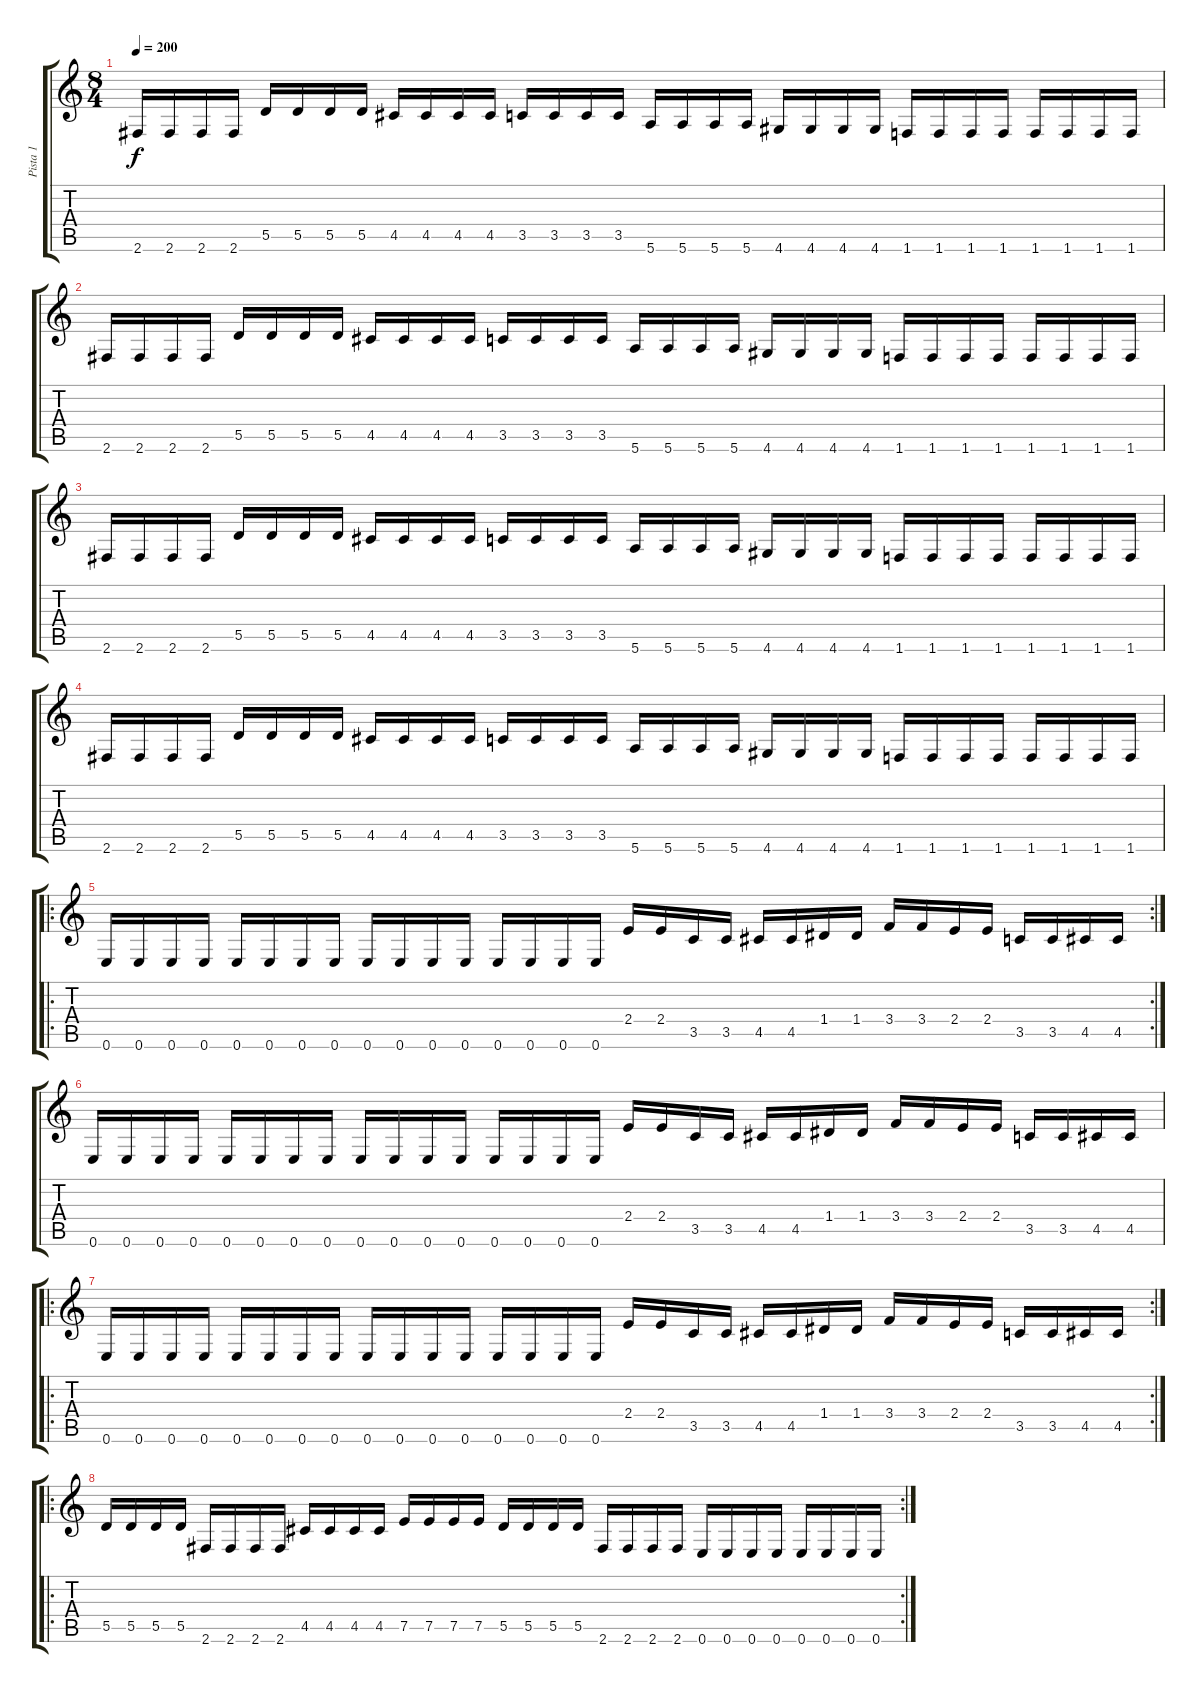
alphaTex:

\track ("Pista 1" "Pista 1") {instrument distortionguitar}
\staff {score tabs}
\tuning (E4 B3 G3 D3 A2 E2) {hide}
\ts (8 4)
\tempo 200
\clef g2
\ks c
2.6.16{dy f} 2.6.16 2.6.16 2.6.16 5.5.16 5.5.16 5.5.16 5.5.16 4.5.16 4.5.16 4.5.16 4.5.16 3.5.16 3.5.16 3.5.16 3.5.16 5.6.16 5.6.16 5.6.16 5.6.16 4.6.16 4.6.16 4.6.16 4.6.16 1.6.16 1.6.16 1.6.16 1.6.16 1.6.16 1.6.16 1.6.16 1.6.16 |
2.6.16 2.6.16 2.6.16 2.6.16 5.5.16 5.5.16 5.5.16 5.5.16 4.5.16 4.5.16 4.5.16 4.5.16 3.5.16 3.5.16 3.5.16 3.5.16 5.6.16 5.6.16 5.6.16 5.6.16 4.6.16 4.6.16 4.6.16 4.6.16 1.6.16 1.6.16 1.6.16 1.6.16 1.6.16 1.6.16 1.6.16 1.6.16 |
2.6.16 2.6.16 2.6.16 2.6.16 5.5.16 5.5.16 5.5.16 5.5.16 4.5.16 4.5.16 4.5.16 4.5.16 3.5.16 3.5.16 3.5.16 3.5.16 5.6.16 5.6.16 5.6.16 5.6.16 4.6.16 4.6.16 4.6.16 4.6.16 1.6.16 1.6.16 1.6.16 1.6.16 1.6.16 1.6.16 1.6.16 1.6.16 |
2.6.16 2.6.16 2.6.16 2.6.16 5.5.16 5.5.16 5.5.16 5.5.16 4.5.16 4.5.16 4.5.16 4.5.16 3.5.16 3.5.16 3.5.16 3.5.16 5.6.16 5.6.16 5.6.16 5.6.16 4.6.16 4.6.16 4.6.16 4.6.16 1.6.16 1.6.16 1.6.16 1.6.16 1.6.16 1.6.16 1.6.16 1.6.16 |
\ro
\rc 2
0.6.16 0.6.16 0.6.16 0.6.16 0.6.16 0.6.16 0.6.16 0.6.16 0.6.16 0.6.16 0.6.16 0.6.16 0.6.16 0.6.16 0.6.16 0.6.16 2.4.16 2.4.16 3.5.16 3.5.16 4.5.16 4.5.16 1.4.16 1.4.16 3.4.16 3.4.16 2.4.16 2.4.16 3.5.16 3.5.16 4.5.16 4.5.16 |
0.6.16 0.6.16 0.6.16 0.6.16 0.6.16 0.6.16 0.6.16 0.6.16 0.6.16 0.6.16 0.6.16 0.6.16 0.6.16 0.6.16 0.6.16 0.6.16 2.4.16 2.4.16 3.5.16 3.5.16 4.5.16 4.5.16 1.4.16 1.4.16 3.4.16 3.4.16 2.4.16 2.4.16 3.5.16 3.5.16 4.5.16 4.5.16 |
\ro
\rc 2
0.6.16 0.6.16 0.6.16 0.6.16 0.6.16 0.6.16 0.6.16 0.6.16 0.6.16 0.6.16 0.6.16 0.6.16 0.6.16 0.6.16 0.6.16 0.6.16 2.4.16 2.4.16 3.5.16 3.5.16 4.5.16 4.5.16 1.4.16 1.4.16 3.4.16 3.4.16 2.4.16 2.4.16 3.5.16 3.5.16 4.5.16 4.5.16 |
\ro
\rc 2
5.5.16 5.5.16 5.5.16 5.5.16 2.6.16 2.6.16 2.6.16 2.6.16 4.5.16 4.5.16 4.5.16 4.5.16 7.5.16 7.5.16 7.5.16 7.5.16 5.5.16 5.5.16 5.5.16 5.5.16 2.6.16 2.6.16 2.6.16 2.6.16 0.6.16 0.6.16 0.6.16 0.6.16 0.6.16 0.6.16 0.6.16 0.6.16
